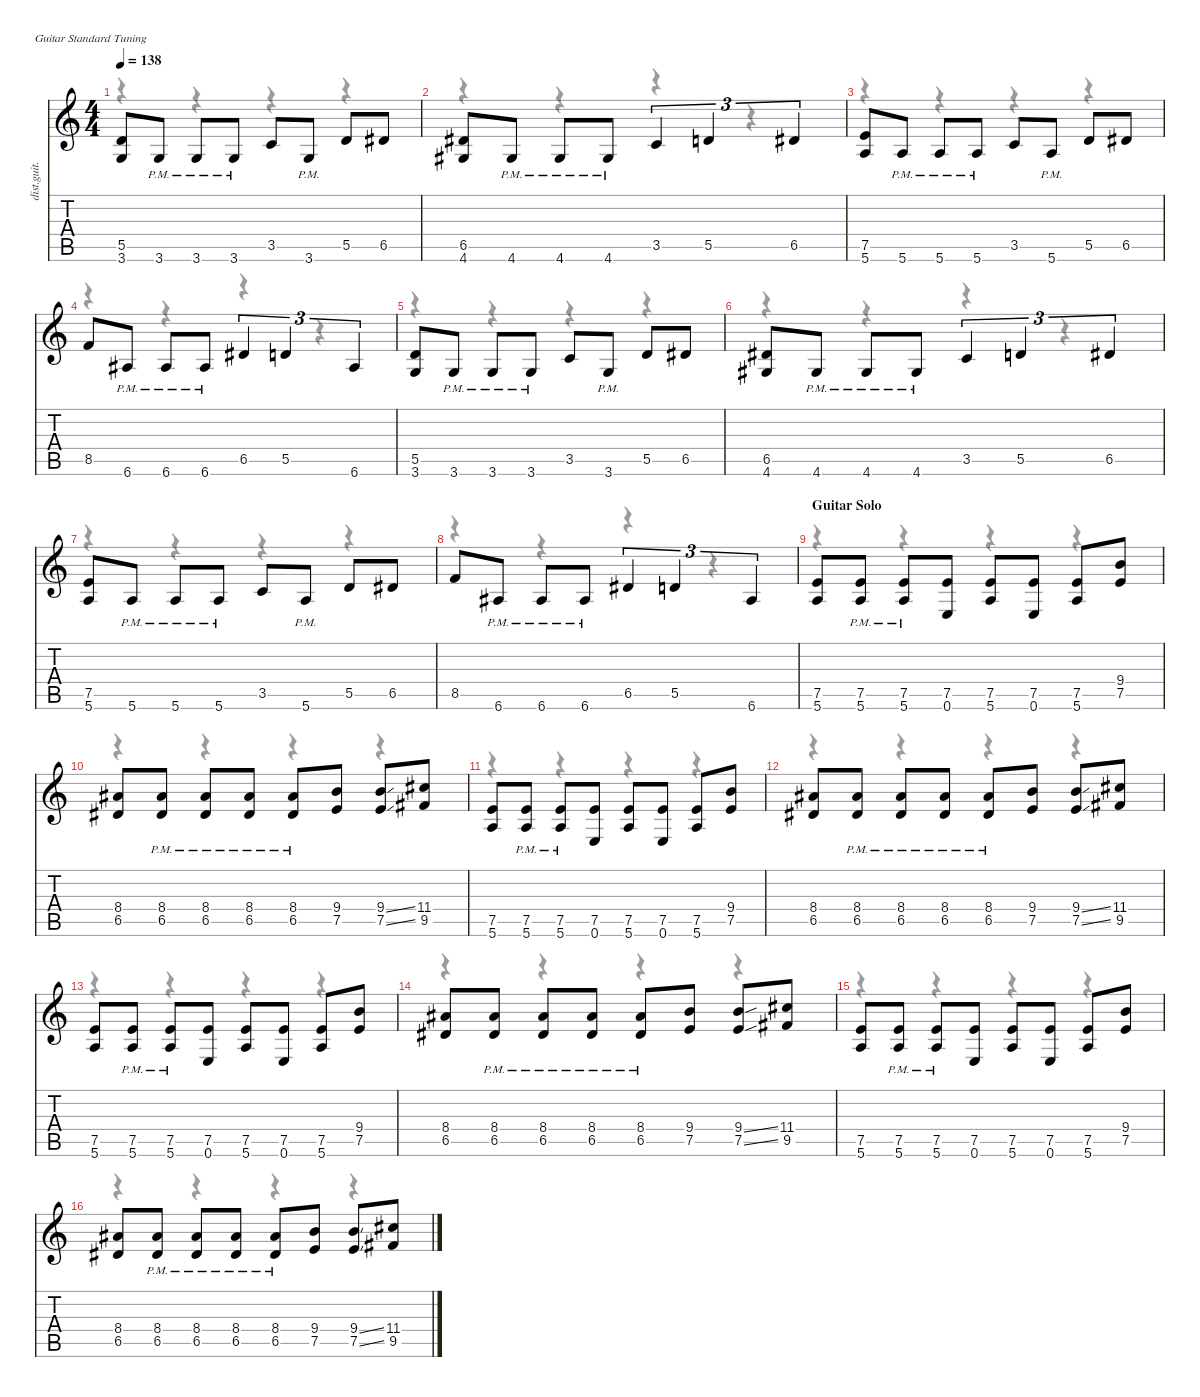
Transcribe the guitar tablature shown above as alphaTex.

\defaultSystemsLayout 4
\hideDynamics
\bracketExtendMode nobrackets
\track ("James Hetfield ( Rhythm )" "dist.guit.") {instrument distortionguitar}
\staff {score tabs}
\tuning (E4 B3 G3 D3 A2 E2)
\voice
\ts (4 4)
\tempo 138
\clef g2
\ks c
(5.5 3.6).8{dy f} 3.6{pm}.8 3.6{pm}.8 3.6{pm}.8 3.5.8 3.6{pm}.8 5.5.8 6.5{acc #}.8 |
(6.5{acc #} 4.6{acc #}).8 4.6{pm acc #}.8 4.6{pm acc #}.8 4.6{pm acc #}.8 3.5.4{tu (3 2)} 5.5.4{tu (3 2)} 6.5{acc #}.4{tu (3 2)} |
(7.5 5.6).8 5.6{pm}.8 5.6{pm}.8 5.6{pm}.8 3.5.8 5.6{pm}.8 5.5.8 6.5{acc #}.8 |
8.5.8 6.6{pm acc #}.8 6.6{pm acc #}.8 6.6{pm acc #}.8 6.5{acc #}.4{tu (3 2)} 5.5.4{tu (3 2)} 6.6{acc #}.4{tu (3 2)} |
(5.5 3.6).8 3.6{pm}.8 3.6{pm}.8 3.6{pm}.8 3.5.8 3.6{pm}.8 5.5.8 6.5{acc #}.8 |
(6.5{acc #} 4.6{acc #}).8 4.6{pm acc #}.8 4.6{pm acc #}.8 4.6{pm acc #}.8 3.5.4{tu (3 2)} 5.5.4{tu (3 2)} 6.5{acc #}.4{tu (3 2)} |
(7.5 5.6).8 5.6{pm}.8 5.6{pm}.8 5.6{pm}.8 3.5.8 5.6{pm}.8 5.5.8 6.5{acc #}.8 |
8.5.8 6.6{pm acc #}.8 6.6{pm acc #}.8 6.6{pm acc #}.8 6.5{acc #}.4{tu (3 2)} 5.5.4{tu (3 2)} 6.6{acc #}.4{tu (3 2)} |
\section ("" "Guitar Solo")
(7.5 5.6).8 (7.5{pm} 5.6{pm}).8 (7.5{pm} 5.6{pm}).8 (7.5 0.6).8 (7.5 5.6).8 (7.5 0.6).8 (7.5 5.6).8 (9.4 7.5).8 |
(8.4{acc #} 6.5{acc #}).8 (8.4{pm acc #} 6.5{pm acc #}).8 (8.4{pm acc #} 6.5{pm acc #}).8 (8.4{pm acc #} 6.5{pm acc #}).8 (8.4{pm acc #} 6.5{pm acc #}).8 (9.4 7.5).8 (9.4{ss} 7.5{ss}).8 (11.4{acc #} 9.5{acc #}).8 |
(7.5 5.6).8 (7.5{pm} 5.6{pm}).8 (7.5{pm} 5.6{pm}).8 (7.5 0.6).8 (7.5 5.6).8 (7.5 0.6).8 (7.5 5.6).8 (9.4 7.5).8 |
(8.4{acc #} 6.5{acc #}).8 (8.4{pm acc #} 6.5{pm acc #}).8 (8.4{pm acc #} 6.5{pm acc #}).8 (8.4{pm acc #} 6.5{pm acc #}).8 (8.4{pm acc #} 6.5{pm acc #}).8 (9.4 7.5).8 (9.4{ss} 7.5{ss}).8 (11.4{acc #} 9.5{acc #}).8 |
(7.5 5.6).8 (7.5{pm} 5.6{pm}).8 (7.5{pm} 5.6{pm}).8 (7.5 0.6).8 (7.5 5.6).8 (7.5 0.6).8 (7.5 5.6).8 (9.4 7.5).8 |
(8.4{acc #} 6.5{acc #}).8 (8.4{pm acc #} 6.5{pm acc #}).8 (8.4{pm acc #} 6.5{pm acc #}).8 (8.4{pm acc #} 6.5{pm acc #}).8 (8.4{pm acc #} 6.5{pm acc #}).8 (9.4 7.5).8 (9.4{ss} 7.5{ss}).8 (11.4{acc #} 9.5{acc #}).8 |
(7.5 5.6).8 (7.5{pm} 5.6{pm}).8 (7.5{pm} 5.6{pm}).8 (7.5 0.6).8 (7.5 5.6).8 (7.5 0.6).8 (7.5 5.6).8 (9.4 7.5).8 |
(8.4{acc #} 6.5{acc #}).8 (8.4{pm acc #} 6.5{pm acc #}).8 (8.4{pm acc #} 6.5{pm acc #}).8 (8.4{pm acc #} 6.5{pm acc #}).8 (8.4{pm acc #} 6.5{pm acc #}).8 (9.4 7.5).8 (9.4{ss} 7.5{ss}).8 (11.4{acc #} 9.5{acc #}).8
\voice
\clef g2
\ottava regular
\simile none
\ks c
r.4{dy mf} r.4 r.4 r.4 |
r.4 r.4 r.4 r.4 |
r.4 r.4 r.4 r.4 |
r.4 r.4 r.4 r.4 |
r.4 r.4 r.4 r.4 |
r.4 r.4 r.4 r.4 |
r.4 r.4 r.4 r.4 |
r.4 r.4 r.4 r.4 |
r.4 r.4 r.4 r.4 |
r.4 r.4 r.4 r.4 |
r.4 r.4 r.4 r.4 |
r.4 r.4 r.4 r.4 |
r.4 r.4 r.4 r.4 |
r.4 r.4 r.4 r.4 |
r.4 r.4 r.4 r.4 |
r.4 r.4 r.4 r.4
